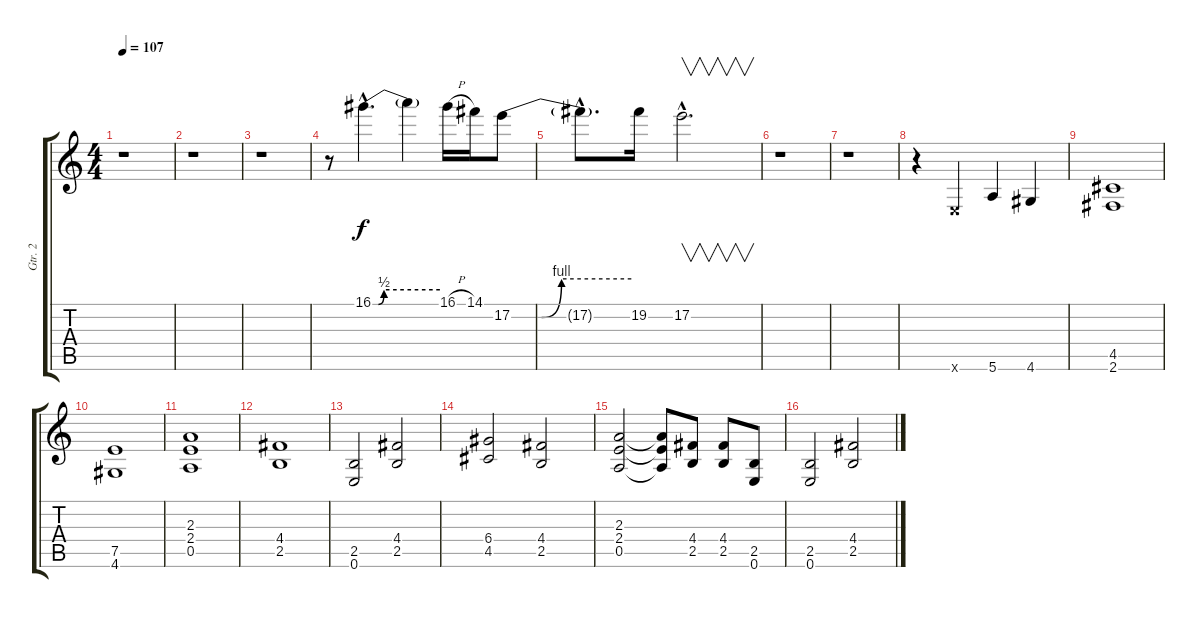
\track ("Gtr. 2" "Gtr. 2") {instrument overdrivenguitar}
\staff {score tabs}
\tuning (E4 B3 G3 D3 A2 E2) {hide}
\ts (4 4)
\tempo 107
\clef g2
\ks c
r.1{dy f} |
r.1 |
r.1 |
r.8 16.1{be (custom 0 0 5 0 10 2 60 2) hac}.4{d} 16.1{t}.4 16.1{h}.16 14.1.16 17.2{be (custom 0 0 15 0 25 4 60 4)}.8 |
17.2{hac t}.8{d} 19.2.16 17.2{hac}.2{v d} |
r.1 |
r.1 |
r.4 0.6{x}.4 5.6.4 4.6.4 |
(4.5 2.6).1 |
(7.5 4.6).1 |
(2.3 2.4 0.5).1 |
(4.4 2.5).1 |
(2.5 0.6).2 (4.4 2.5).2 |
(6.4 4.5).2 (4.4 2.5).2 |
(2.3 2.4 0.5).2 (2.3{t} 2.4{t} 0.5{t}).8 (4.4 2.5).8 (4.4 2.5).8 (2.5 0.6).8 |
(2.5 0.6).2 (4.4 2.5).2
